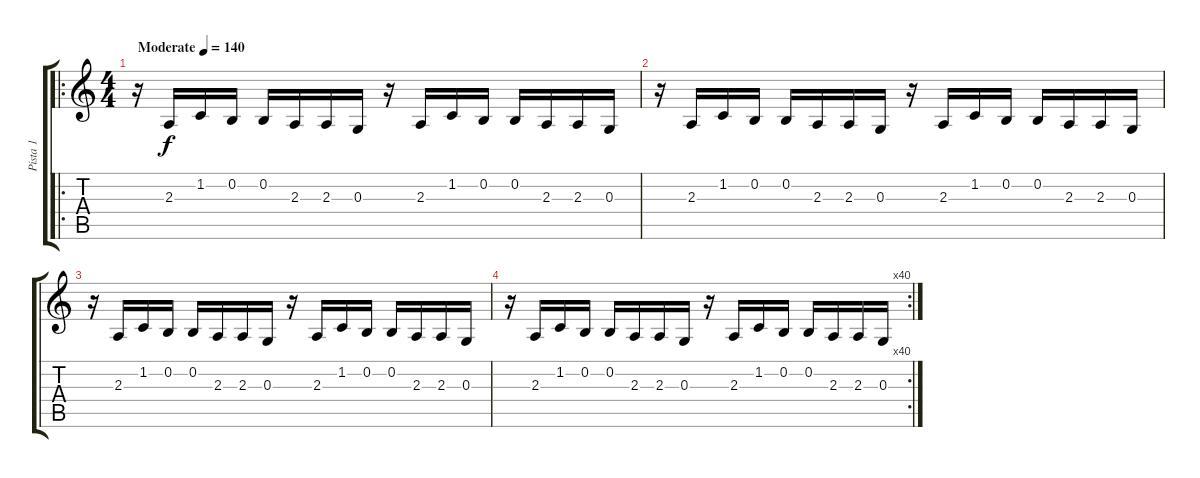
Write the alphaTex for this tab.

\track ("Pista 1" "Pista 1") {instrument electricpiano1}
\staff {score tabs}
\tuning (E4 B3 G3 D3 A2 E2) {hide}
\ro
\ts (4 4)
\tempo (140 "Moderate")
\clef g2
\ks c
r.16{dy f instrument electricpiano1} 2.3.16 1.2.16 0.2.16 0.2.16 2.3.16 2.3.16 0.3.16 r.16 2.3.16 1.2.16 0.2.16 0.2.16 2.3.16 2.3.16 0.3.16 |
r.16 2.3.16 1.2.16 0.2.16 0.2.16 2.3.16 2.3.16 0.3.16 r.16 2.3.16 1.2.16 0.2.16 0.2.16 2.3.16 2.3.16 0.3.16 |
r.16 2.3.16 1.2.16 0.2.16 0.2.16 2.3.16 2.3.16 0.3.16 r.16 2.3.16 1.2.16 0.2.16 0.2.16 2.3.16 2.3.16 0.3.16 |
\rc 40
r.16 2.3.16 1.2.16 0.2.16 0.2.16 2.3.16 2.3.16 0.3.16 r.16 2.3.16 1.2.16 0.2.16 0.2.16 2.3.16 2.3.16 0.3.16
